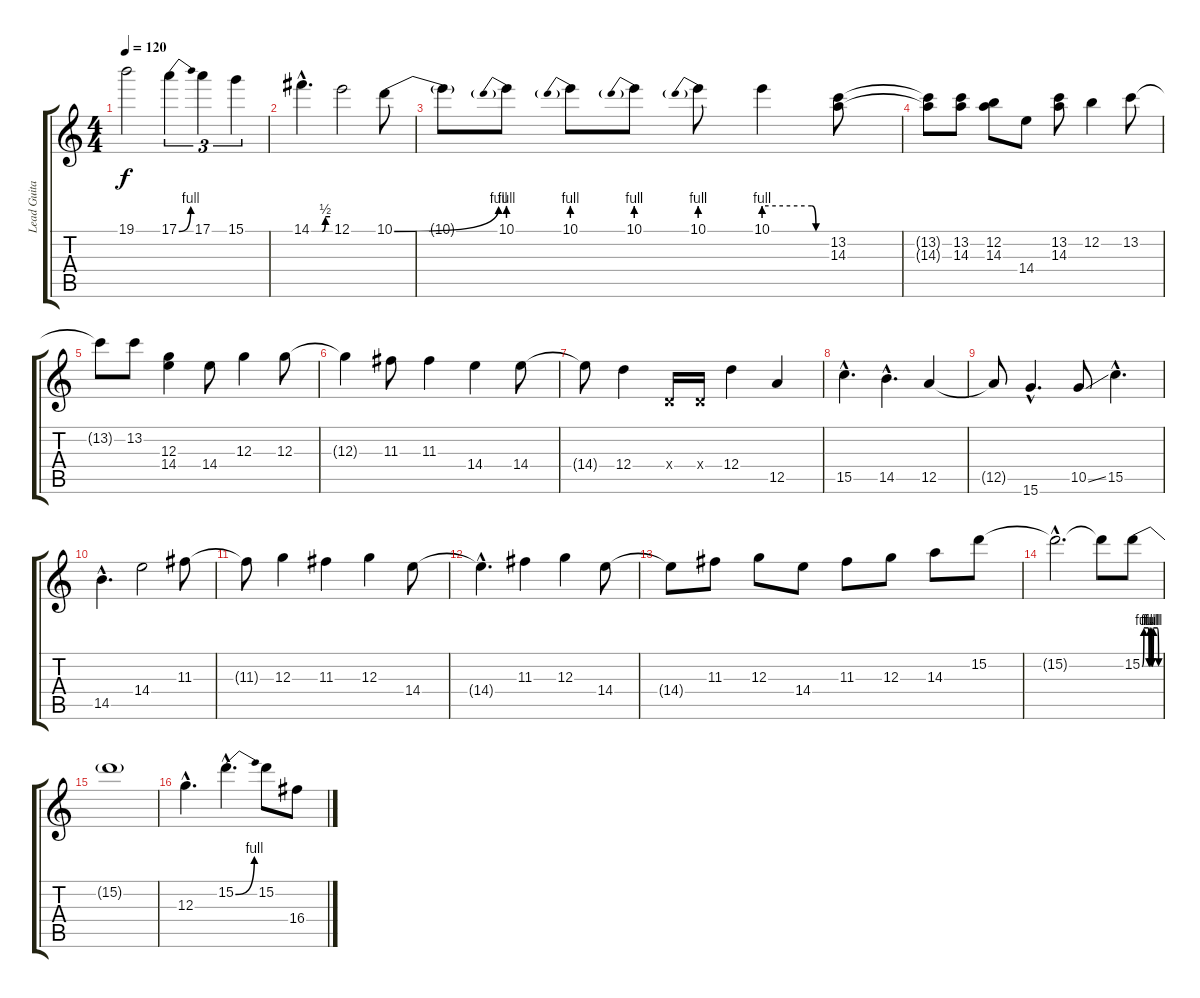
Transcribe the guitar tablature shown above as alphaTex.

\track ("Lead Guitar2" "Lead Guita") {instrument overdrivenguitar}
\staff {score tabs}
\tuning (E4 B3 G3 D3 A2 E2) {hide}
\ts (4 4)
\tempo 120
\clef g2
\ks c
19.1{t}.2{dy f} 17.1{be (bend 0 0 60 4)}.4{tu (3 2)} 17.1.4{tu (3 2)} 15.1.4{tu (3 2)} |
14.1{be (custom 0 0 35 0 45 2 60 2) hac}.4{d} 12.1.2 10.1{be (bend 0 0 60 4)}.8 |
10.1{t}.8 10.1{be (prebend 0 4 60 4)}.8 10.1{be (prebend 0 4 60 4)}.8 10.1{be (prebend 0 4 60 4)}.8 10.1{be (prebend 0 4 60 4)}.8 10.1{be (custom 0 4 46 4 50 0 60 0)}.4 (13.2 14.3).8 |
(13.2{t} 14.3{t}).8 (13.2 14.3).8 (12.2 14.3).8 14.4.8 (13.2 14.3).8 12.2.4 13.2.8 |
13.2{t}.8 13.2.8 (12.3 14.4).4 14.4.8 12.3.4 12.3.8 |
12.3{t}.4 11.3.8 11.3.4 14.4.4 14.4.8 |
14.4{t}.8 12.4.4 0.4{x}.16 0.4{x}.16 12.4.4 12.5.4 |
15.5{hac}.4{d} 14.5{hac}.4{d} 12.5.4 |
12.5{t}.8 15.6{hac}.4{d} 10.5{ss}.8 15.5{hac}.4{d} |
14.5{hac}.4{d} 14.4.2 11.3.8 |
11.3{t}.8 12.3.4 11.3.4 12.3.4 14.4.8 |
14.4{hac t}.4{d} 11.3.4 12.3.4 14.4.8 |
14.4{t}.8 11.3.8 12.3.8 14.4.8 11.3.8 12.3.8 14.3.8 15.2.8 |
15.2{hac t}.2{d} 15.2{t}.8 15.2{be (custom 0 0 6 4 21 4 24 0 26 4 28 4 30 0 33 4 35 0 39 4 52 4 57 0 60 0)}.8 |
15.2{t}.1 |
12.3{hac}.4{d} 15.2{be (bend 0 0 60 4) hac}.4{d} 15.2.8 16.4.8
